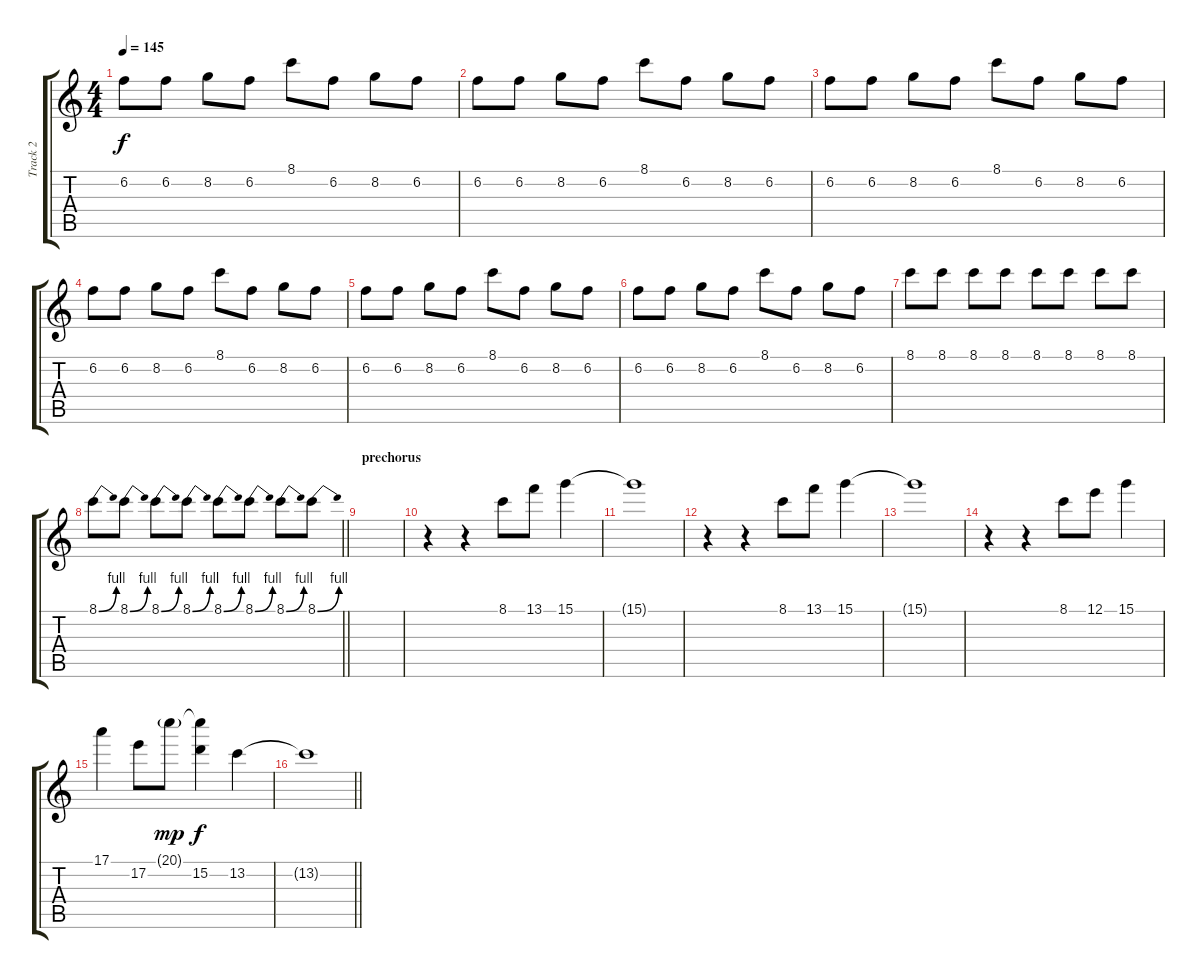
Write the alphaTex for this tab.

\track ("Track 2" "Track 2") {instrument electricguitarmuted}
\staff {score tabs}
\tuning (E4 B3 G3 D3 A2 E2) {hide}
\ts (4 4)
\tempo 145
\clef g2
\ks c
6.2.8{dy f} 6.2.8 8.2.8 6.2.8 8.1.8 6.2.8 8.2.8 6.2.8 |
6.2.8 6.2.8 8.2.8 6.2.8 8.1.8 6.2.8 8.2.8 6.2.8 |
6.2.8 6.2.8 8.2.8 6.2.8 8.1.8 6.2.8 8.2.8 6.2.8 |
6.2.8 6.2.8 8.2.8 6.2.8 8.1.8 6.2.8 8.2.8 6.2.8 |
6.2.8 6.2.8 8.2.8 6.2.8 8.1.8 6.2.8 8.2.8 6.2.8 |
6.2.8 6.2.8 8.2.8 6.2.8 8.1.8 6.2.8 8.2.8 6.2.8 |
8.1.8 8.1.8 8.1.8 8.1.8 8.1.8 8.1.8 8.1.8 8.1.8 |
\barLineRight lightlight
8.1{be (bend 0 0 60 4)}.8 8.1{be (bend 0 0 60 4)}.8 8.1{be (bend 0 0 60 4)}.8 8.1{be (bend 0 0 60 4)}.8 8.1{be (bend 0 0 60 4)}.8 8.1{be (bend 0 0 60 4)}.8 8.1{be (bend 0 0 60 4)}.8 8.1{be (bend 0 0 60 4)}.8 |
\section ("" "prechorus")
|
r.4 r.4 8.1.8 13.1.8 15.1.4 |
15.1{t}.1 |
r.4 r.4 8.1.8 13.1.8 15.1.4 |
15.1{t}.1 |
r.4 r.4 8.1.8 12.1.8 15.1.4 |
17.1.4 17.2.8 20.1{g}.8{dy mp} (20.1{t} 15.2).4{dy f} 13.2.4 |
\barLineRight lightlight
13.2{t}.1
